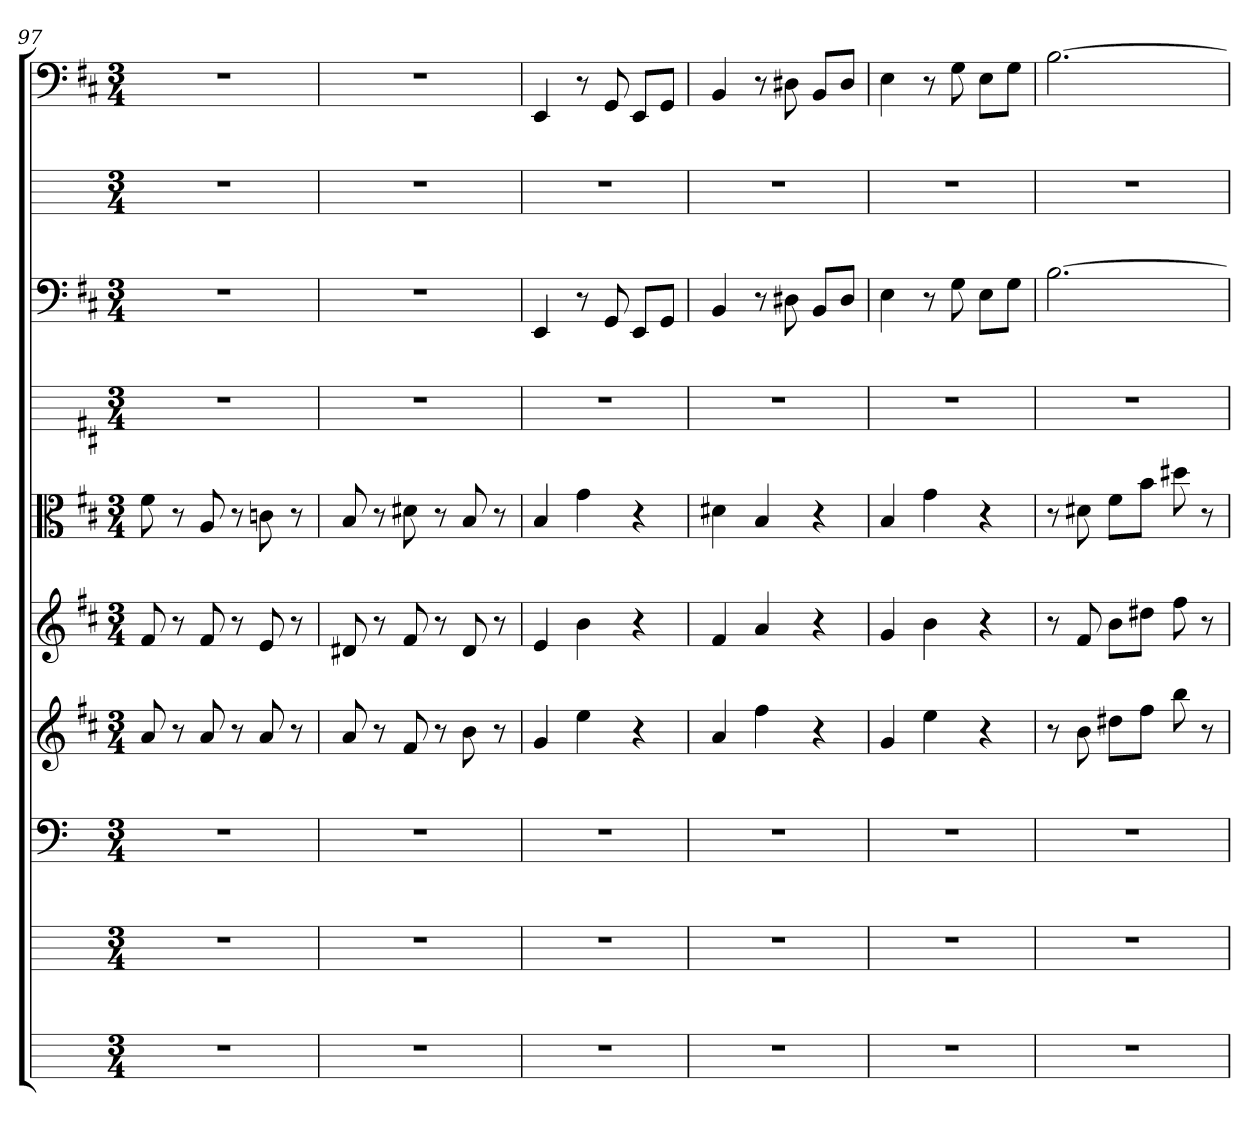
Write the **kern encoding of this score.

**kern	**kern	**kern	**kern	**kern	**kern	**kern	**kern	**kern	**kern
*part10	*part9	*part8	*part7	*part6	*part5	*part4	*part3	*part2	*part1
*staff10	*staff9	*staff8	*staff7	*staff6	*staff5	*staff4	*staff3	*staff2	*staff1
*	*	*clefF4	*	*	*clefC3	*	*clefF4	*	*clefF4
*k[]	*k[]	*k[]	*k[f#c#]	*k[f#c#]	*k[f#c#]	*k[f#c#]	*k[f#c#]	*k[]	*k[f#c#]
*M3/4	*M3/4	*M3/4	*M3/4	*M3/4	*M3/4	*M3/4	*M3/4	*M3/4	*M3/4
=97	=97	=97	=97	=97	=97	=97	=97	=97	=97
2.r	2.r	2.r	8a	8f#	8f#	2.r	2.r	2.r	2.r
.	.	.	8r	8r	8r	.	.	.	.
.	.	.	8a	8f#	8A	.	.	.	.
.	.	.	8r	8r	8r	.	.	.	.
.	.	.	8a	8e	8cn	.	.	.	.
.	.	.	8r	8r	8r	.	.	.	.
=98	=98	=98	=98	=98	=98	=98	=98	=98	=98
2.r	2.r	2.r	8a	8d#X	8B	2.r	2.r	2.r	2.r
.	.	.	8r	8r	8r	.	.	.	.
.	.	.	8f#	8f#	8d#X	.	.	.	.
.	.	.	8r	8r	8r	.	.	.	.
.	.	.	8b	8d#	8B	.	.	.	.
.	.	.	8r	8r	8r	.	.	.	.
=99	=99	=99	=99	=99	=99	=99	=99	=99	=99
2.r	2.r	2.r	4g	4e	4B	2.r	4EE	2.r	4EE
.	.	.	4ee	4b	4g	.	8r	.	8r
.	.	.	.	.	.	.	8GG	.	8GG
.	.	.	4r	4r	4r	.	8EE/L	.	8EE/L
.	.	.	.	.	.	.	8GG/J	.	8GG/J
=100	=100	=100	=100	=100	=100	=100	=100	=100	=100
2.r	2.r	2.r	4a	4f#	4d#X	2.r	4BB	2.r	4BB
.	.	.	4ff#	4a	4B	.	8r	.	8r
.	.	.	.	.	.	.	8D#X	.	8D#X
.	.	.	4r	4r	4r	.	8BB/L	.	8BB/L
.	.	.	.	.	.	.	8D#/J	.	8D#/J
=101	=101	=101	=101	=101	=101	=101	=101	=101	=101
2.r	2.r	2.r	4g	4g	4B	2.r	4E	2.r	4E
.	.	.	4ee	4b	4g	.	8r	.	8r
.	.	.	.	.	.	.	8G	.	8G
.	.	.	4r	4r	4r	.	8E\L	.	8E\L
.	.	.	.	.	.	.	8G\J	.	8G\J
=102	=102	=102	=102	=102	=102	=102	=102	=102	=102
2.r	2.r	2.r	8r	8r	8r	2.r	[2.B	2.r	[2.B
.	.	.	8b	8f#	8d#X	.	.	.	.
.	.	.	8dd#XL	8bL	8f#\L	.	.	.	.
.	.	.	8ff#J	8dd#XJ	8b\J	.	.	.	.
.	.	.	8bb	8ff#	8dd#X	.	.	.	.
.	.	.	8r	8r	8r	.	.	.	.
=	=	=	=	=	=	=	=	=	=
*-	*-	*-	*-	*-	*-	*-	*-	*-	*-
